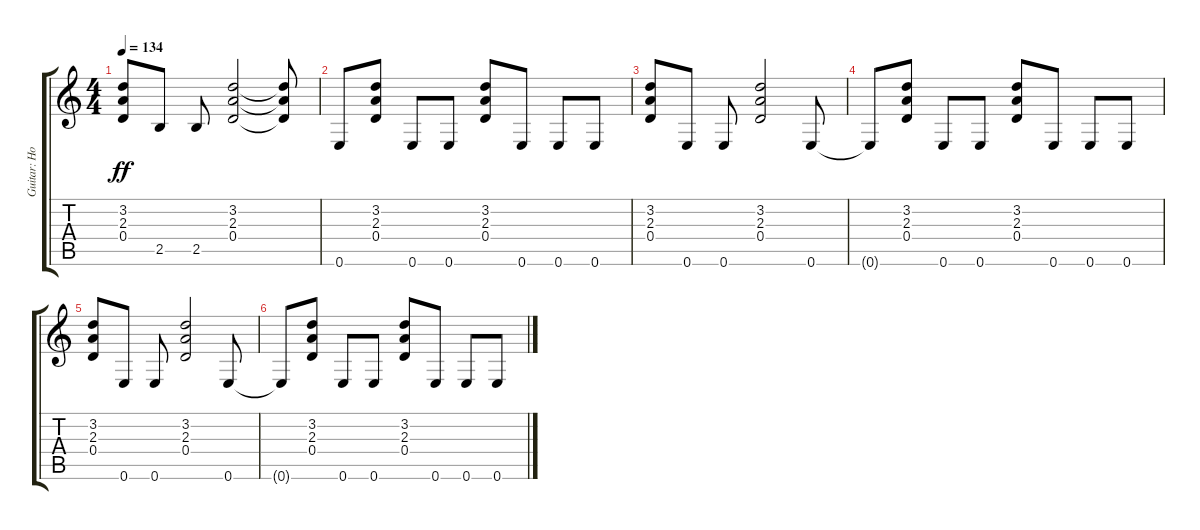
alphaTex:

\track ("Guitar: Howard" "Guitar: Ho") {instrument overdrivenguitar}
\staff {score tabs}
\tuning (E4 B3 G3 D3 A2 E2) {hide}
\ts (4 4)
\tempo 134
\clef g2
\ks c
(3.2 2.3 0.4).8{dy ff} 2.5.8 2.5.8 (3.2 2.3 0.4).2 (3.2{t} 2.3{t} 0.4{t}).8 |
0.6.8 (3.2 2.3 0.4).8 0.6.8 0.6.8 (3.2 2.3 0.4).8 0.6.8 0.6.8 0.6.8 |
(3.2 2.3 0.4).8 0.6.8 0.6.8 (3.2 2.3 0.4).2 0.6.8 |
0.6{t}.8 (3.2 2.3 0.4).8 0.6.8 0.6.8 (3.2 2.3 0.4).8 0.6.8 0.6.8 0.6.8 |
(3.2 2.3 0.4).8 0.6.8 0.6.8 (3.2 2.3 0.4).2 0.6.8 |
0.6{t}.8 (3.2 2.3 0.4).8 0.6.8 0.6.8 (3.2 2.3 0.4).8 0.6.8 0.6.8 0.6.8
